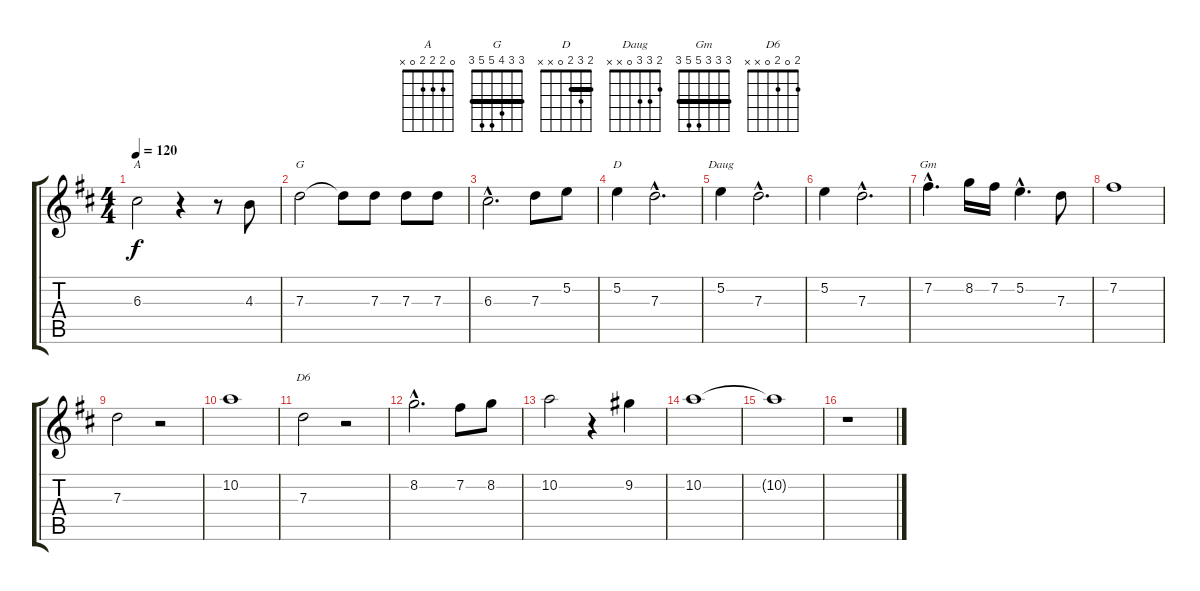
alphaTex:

\track "" {instrument electricguitarjazz}
\staff {score tabs}
\tuning (E4 B3 G3 D3 A2 E2) {hide}
\chord ("A" 0 2 2 2 0 x)
\chord ("G" 3 3 4 5 5 3) {barre 3}
\chord ("D" 2 3 2 0 x x) {barre 2}
\chord ("Daug" 2 3 3 0 x x)
\chord ("Gm" 3 3 3 5 5 3) {barre 3}
\chord ("D6" 2 0 2 0 x x)
\ts (4 4)
\tempo 120
\clef g2
\ks d
6.3.2{ch "A" dy f} r.4 r.8 4.3.8 |
7.3.2{ch "G"} 7.3{t}.8 7.3.8 7.3.8 7.3.8 |
6.3{hac}.2{d} 7.3.8 5.2.8 |
5.2.4{ch "D"} 7.3{hac}.2{d} |
5.2.4{ch "Daug"} 7.3{hac}.2{d} |
5.2.4 7.3{hac}.2{d} |
7.2{hac}.4{d ch "Gm"} 8.2.16 7.2.16 5.2{hac}.4{d} 7.3.8 |
7.2.1 |
7.3.2 r.2 |
10.2.1 |
7.3.2{ch "D6"} r.2 |
8.2{hac}.2{d} 7.2.8 8.2.8 |
10.2.2 r.4 9.2.4 |
10.2.1 |
10.2{t}.1 |
r.1
